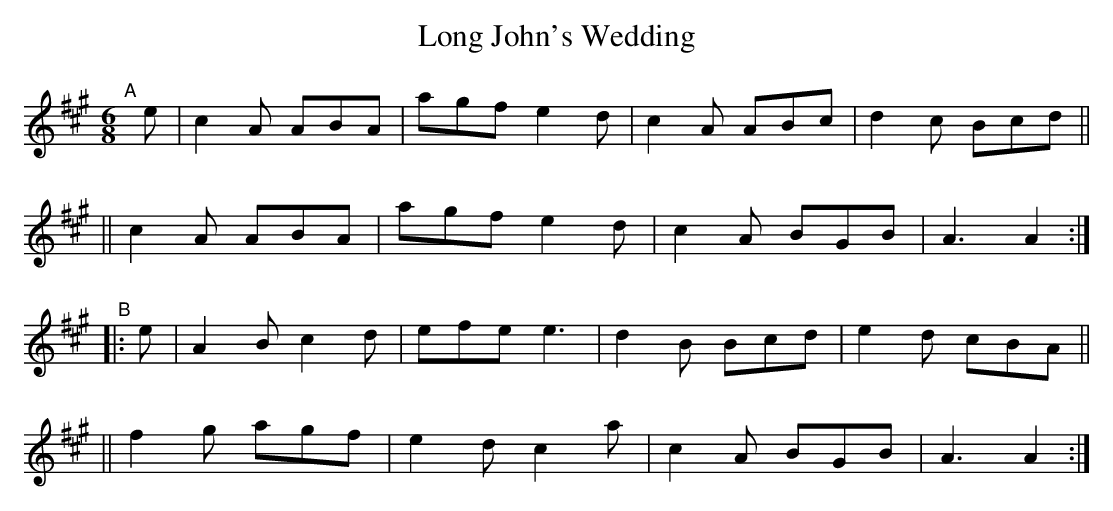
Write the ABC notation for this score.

X:1
T: Long John's Wedding
M: 6/8
L: 1/8
K: A
"^A"[|] e \
 | c2A ABA | agf e2d | c2A ABc | d2c Bcd ||
|| c2A ABA | agf e2d | c2A BGB | A3  A2 :|
"^B"|: e \
 | A2B c2d | efe e3  | d2B Bcd | e2d cBA ||
|| f2g agf | e2d c2a | c2A BGB | A3  A2 :|
